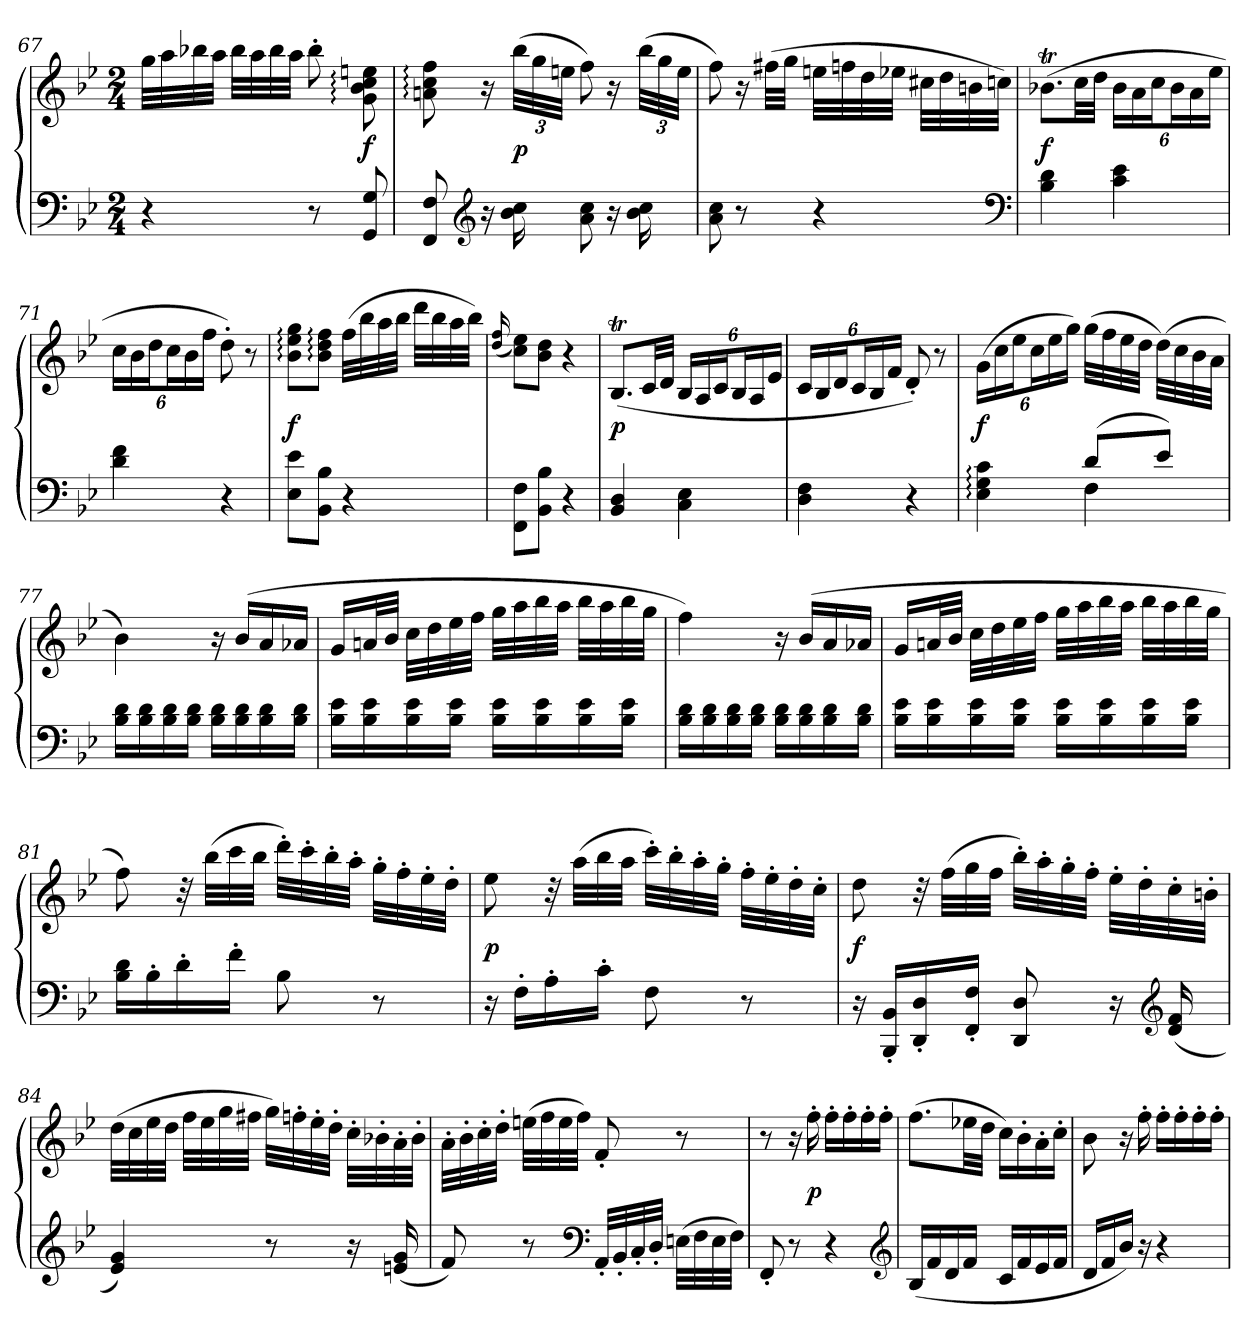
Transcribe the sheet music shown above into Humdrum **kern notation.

**kern	**kern	**dynam
*part1	*part1	*part1
*staff2	*staff1	*staff1/2
*clefF4	*clefG2	*
*k[b-e-]	*k[b-e-]	*
*M2/4	*M2/4	*
=67	=67	=67
4r	32ggLLL	.
.	32aa	.
.	32bb-X	.
.	32aaJJJ	.
.	32bb-LLL	.
.	32aa	.
.	32bb-	.
.	32aaJJJ	.
8r	8bb-'	.
8GG 8G	8g: 8b-: 8cc: 8een:	f
=68	=68	=68
8FF 8F	8an: 8cc: 8ff:	.
*clefG2	*	*
16r	16r	.
16b- 16cc	(48bb-LLL	p
.	48gg	.
.	48eenJJJ	.
8a 8cc	8ff)	.
16r	16r	.
16b- 16cc	(48bb-LLL	.
.	48gg	.
.	48eeJJJ	.
=69	=69	=69
8a 8cc	8ff)	.
8r	16r	.
.	(32ff#XLLL	.
.	32ggJJJ	.
4r	32eenLLL	.
.	32ffn	.
.	32dd	.
.	32ee-XJJJ	.
.	32cc#XLLL	.
.	32dd	.
.	32bn	.
.	32ccnJJJ)	.
*clefF4	*	*
=70	=70	=70
4B- 4d	(8.b-XTL	f
.	32ccLL	.
.	32ddJJJ	.
4c 4e-	24b-LL	.
.	24a	.
.	24ccJ	.
.	24b-L	.
.	24a	.
.	24ee-JJ	.
=71	=71	=71
4d 4f	24ccLL	.
.	24b-	.
.	24ddJ	.
.	24ccL	.
.	24b-	.
.	24ffJJ	.
4r	8dd')	.
.	8r	.
=72	=72	=72
8E- 8e-L	8b-: 8ee-: 8gg:L	f
8BB- 8B-J	8b-: 8dd: 8ff:J	.
4r	(32ffLLL	.
.	32bb-	.
.	32aa	.
.	32bb-JJJ	.
.	32dddLLL	.
.	32bb-	.
.	32aa	.
.	32bb-JJJ)	.
=73	=73	=73
.	(<16qqdd/ 16qqff/	.
8FF 8FL	8cc 8ee-L)	.
8BB- 8B-J	8b- 8ddJ	.
4r	4r	.
=74	=74	=74
4BB- 4D	(8.B-TL	p
.	32cLL	.
.	32dJJJ	.
4C 4E-	24B-LL	.
.	24A	.
.	24cJ	.
.	24B-L	.
.	24A	.
.	24e-JJ	.
=75	=75	=75
4D 4F	24cLL	.
.	24B-	.
.	24dJ	.
.	24cL	.
.	24B-	.
.	24fJJ	.
4r	8d')	.
.	8r	.
=76	=76	=76
*^	*	*
4ryy	4E-: 4G: 4c:	(24gLL	f
.	.	24cc	.
.	.	24ee-J	.
.	.	24ccL	.
.	.	24ee-	.
.	.	24ggJJ)	.
(8dL	4F	(32ggLLL	.
.	.	32ff	.
.	.	32ee-	.
.	.	32ddJJJ	.
8e-J)	.	(32ddLLL)	.
.	.	32cc	.
.	.	32b-	.
.	.	32aJJJ	.
*v	*v	*	*
=77	=77	=77
16B- 16dLL	4b-)	.
16B- 16d	.	.
16B- 16d	.	.
16B- 16dJJ	.	.
16B- 16dLL	16r	.
16B- 16d	(16b-LL	.
16B- 16d	16a	.
16B- 16dJJ	16a-XJJ	.
=78	=78	=78
16B- 16e-LL	16gLL	.
16B- 16e-	32anL	.
.	32b-JJJ	.
16B- 16e-	32ccLLL	.
.	32dd	.
16B- 16e-JJ	32ee-	.
.	32ffJJJ	.
16B- 16e-LL	32ggLLL	.
.	32aa	.
16B- 16e-	32bb-	.
.	32aaJJJ	.
16B- 16e-	32bb-LLL	.
.	32aa	.
16B- 16e-JJ	32bb-	.
.	32ggJJJ	.
=79	=79	=79
16B- 16dLL	4ff)	.
16B- 16d	.	.
16B- 16d	.	.
16B- 16dJJ	.	.
16B- 16dLL	16r	.
16B- 16d	(>16b-LL	.
16B- 16d	16a	.
16B- 16dJJ	16a-XJJ	.
=80	=80	=80
16B- 16e-LL	16gLL	.
16B- 16e-	32anL	.
.	32b-JJJ	.
16B- 16e-	32ccLLL	.
.	32dd	.
16B- 16e-JJ	32ee-	.
.	32ffJJJ	.
16B- 16e-LL	32ggLLL	.
.	32aa	.
16B- 16e-	32bb-	.
.	32aaJJJ	.
16B- 16e-	32bb-LLL	.
.	32aa	.
16B- 16e-JJ	32bb-	.
.	32ggJJJ	.
=81	=81	=81
16B- 16dLL	8ff)	.
16B-'	.	.
16d'	32r	.
.	(32bb-LLL	.
16f'JJ	32ccc	.
.	32bb-JJJ	.
8B-	32ddd'LLL)	.
.	32ccc'	.
.	32bb-'	.
.	32aa'JJJ	.
8r	32gg'LLL	.
.	32ff'	.
.	32ee-'	.
.	32dd'JJJ	.
=82	=82	=82
16r	8ee-	p
16F'LL	.	.
16A'	32r	.
.	(32aaLLL	.
16c'JJ	32bb-	.
.	32aaJJJ	.
8F	32ccc'LLL)	.
.	32bb-'	.
.	32aa'	.
.	32gg'JJJ	.
8r	32ff'LLL	.
.	32ee-'	.
.	32dd'	.
.	32cc'JJJ	.
=83	=83	=83
16r	8dd	f
16BBB-' 16BB-'LL	.	.
16DD' 16D'	32r	.
.	(32ffLLL	.
16FF' 16F'JJ	32gg	.
.	32ffJJJ	.
8DD 8D	32bb-'LLL)	.
.	32aa'	.
.	32gg'	.
.	32ff'JJJ	.
16r	32ee-'LLL	.
.	32dd'	.
*clefG2	*	*
(16d 16f	32cc'	.
.	32bn'JJJ	.
=84	=84	=84
4e- 4g)	(32ddLLL	.
.	32cc	.
.	32ee-	.
.	32ddJJJ	.
.	32ffLLL	.
.	32ee-	.
.	32gg	.
.	32ff#XJJJ	.
8r	32ggLLL)	.
.	32ffn'	.
.	32ee-'	.
.	32dd'JJJ	.
16r	32cc'LLL	.
.	32b-X'	.
(16en 16g	32a'	.
.	32b-'JJJ	.
=85	=85	=85
8f)	32a'LLL	.
.	32b-'	.
.	32cc'	.
.	32dd'JJJ	.
8r	(32eenLLL	.
.	32ff	.
.	32ee	.
.	32ffJJJ)	.
*clefF4	*	*
32AA'LLL	8f'	.
32BB-'	.	.
32C'	.	.
32D'JJJ	.	.
(32EnLLL	8r	.
32F	.	.
32E	.	.
32FJJJ)	.	.
=86	=86	=86
8FF'	8r	.
8r	16r	.
.	16ff'	p
4r	16ff'LL	.
.	16ff'	.
.	16ff'	.
.	16ff'JJ	.
*clefG2	*	*
=87	=87	=87
(16B-LL	(8.ffL	.
16f	.	.
16d	.	.
16fJJ	32ee-XLL	.
.	32ddJJJ	.
16cLL	16ccLL)	.
16f	16b-'	.
16e-	16a'	.
16fJJ	16cc'JJ	.
=88	=88	=88
16dLL	8b-	.
16f	.	.
16b-JJ)	16r	.
16r	16ff'	.
4r	16ff'LL	.
.	16ff'	.
.	16ff'	.
.	16ff'JJ	.
=	=	=
*-	*-	*-
